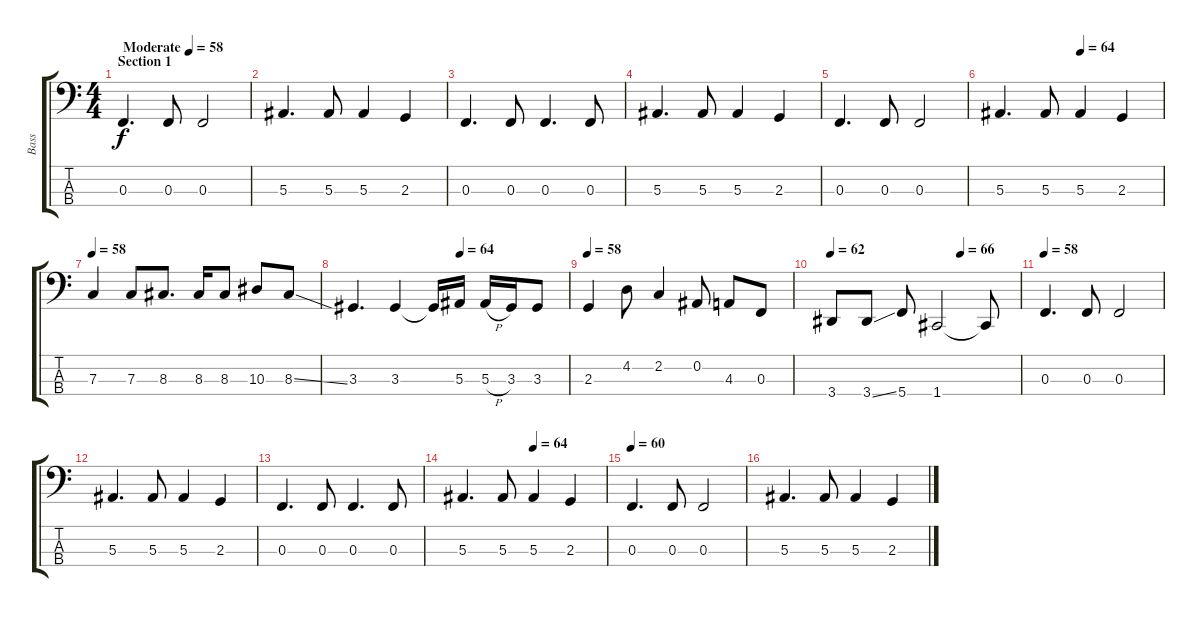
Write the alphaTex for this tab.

\track ("Bass" "Bass") {instrument electricbasspick}
\staff {score tabs}
\tuning (Eb2 Bb1 F1 C1) {hide}
\ts (4 4)
\section ("" "Section 1")
\tempo (58 "Moderate")
\clef f4
\ks c
0.3.4{d dy f instrument electricbasspick} 0.3.8 0.3.2 |
5.3.4{d} 5.3.8 5.3.4 2.3.4 |
0.3.4{d} 0.3.8 0.3.4{d} 0.3.8 |
5.3.4{d} 5.3.8 5.3.4 2.3.4 |
0.3.4{d} 0.3.8 0.3.2 |
\tempo (64 0.5)
5.3.4{d} 5.3.8 5.3.4 2.3.4 |
\tempo 58
7.3.4 7.3.8 8.3.8{d} 8.3.16 8.3.8 10.3.8 8.3{ss}.8 |
\tempo (64 0.5)
3.3.4{d} 3.3.4 3.3{t}.16 5.3.16 5.3{h}.16 3.3.16 3.3.8 |
\tempo 58
2.3.4 4.2.8 2.2.4 0.2.8 4.3.8 0.3.8 |
\tempo 62
\tempo (66 0.6875)
3.4.8 3.4{ss}.8 5.4.8 1.4.2 1.4{t}.8 |
\tempo 58
0.3.4{d} 0.3.8 0.3.2 |
5.3.4{d} 5.3.8 5.3.4 2.3.4 |
0.3.4{d} 0.3.8 0.3.4{d} 0.3.8 |
\tempo (64 0.5)
5.3.4{d} 5.3.8 5.3.4 2.3.4 |
\tempo 60
0.3.4{d} 0.3.8 0.3.2 |
5.3.4{d} 5.3.8 5.3.4 2.3.4
